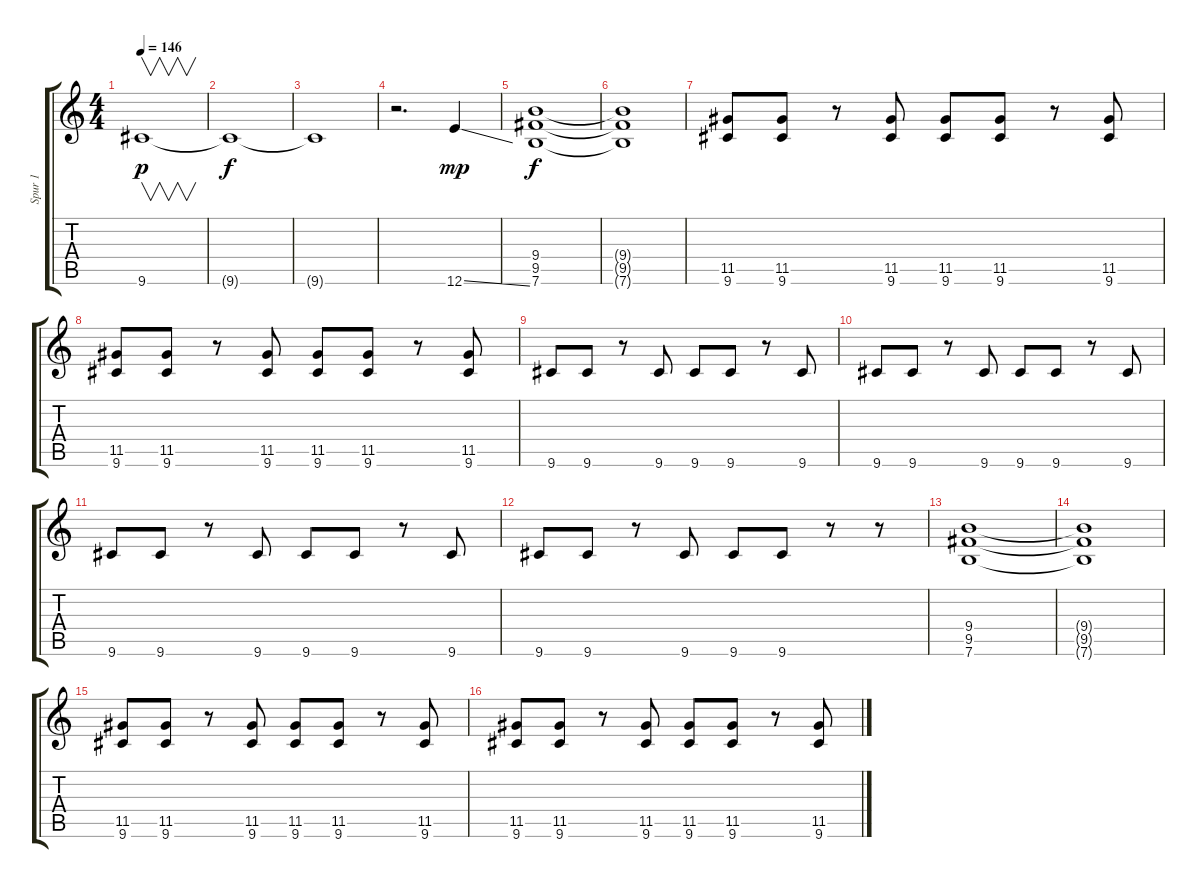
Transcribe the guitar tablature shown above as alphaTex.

\track ("Spur 1" "Spur 1") {instrument overdrivenguitar}
\staff {score tabs}
\tuning (E4 B3 G3 D3 A2 E2) {hide}
\ts (4 4)
\tempo 146
\clef g2
\ks c
9.6.1{v dy p} |
9.6{t}.1{dy f} |
9.6{t}.1 |
r.2{d} 12.6{ss}.4{dy mp} |
(9.4 9.5 7.6).1{dy f} |
(9.4{t} 9.5{t} 7.6{t}).1 |
(11.5 9.6).8 (11.5 9.6).8 r.8 (11.5 9.6).8 (11.5 9.6).8 (11.5 9.6).8 r.8 (11.5 9.6).8 |
(11.5 9.6).8 (11.5 9.6).8 r.8 (11.5 9.6).8 (11.5 9.6).8 (11.5 9.6).8 r.8 (11.5 9.6).8 |
9.6.8 9.6.8 r.8 9.6.8 9.6.8 9.6.8 r.8 9.6.8 |
9.6.8 9.6.8 r.8 9.6.8 9.6.8 9.6.8 r.8 9.6.8 |
9.6.8 9.6.8 r.8 9.6.8 9.6.8 9.6.8 r.8 9.6.8 |
9.6.8 9.6.8 r.8 9.6.8 9.6.8 9.6.8 r.8 r.8 |
(9.4 9.5 7.6).1 |
(9.4{t} 9.5{t} 7.6{t}).1 |
(11.5 9.6).8 (11.5 9.6).8 r.8 (11.5 9.6).8 (11.5 9.6).8 (11.5 9.6).8 r.8 (11.5 9.6).8 |
(11.5 9.6).8 (11.5 9.6).8 r.8 (11.5 9.6).8 (11.5 9.6).8 (11.5 9.6).8 r.8 (11.5 9.6).8
